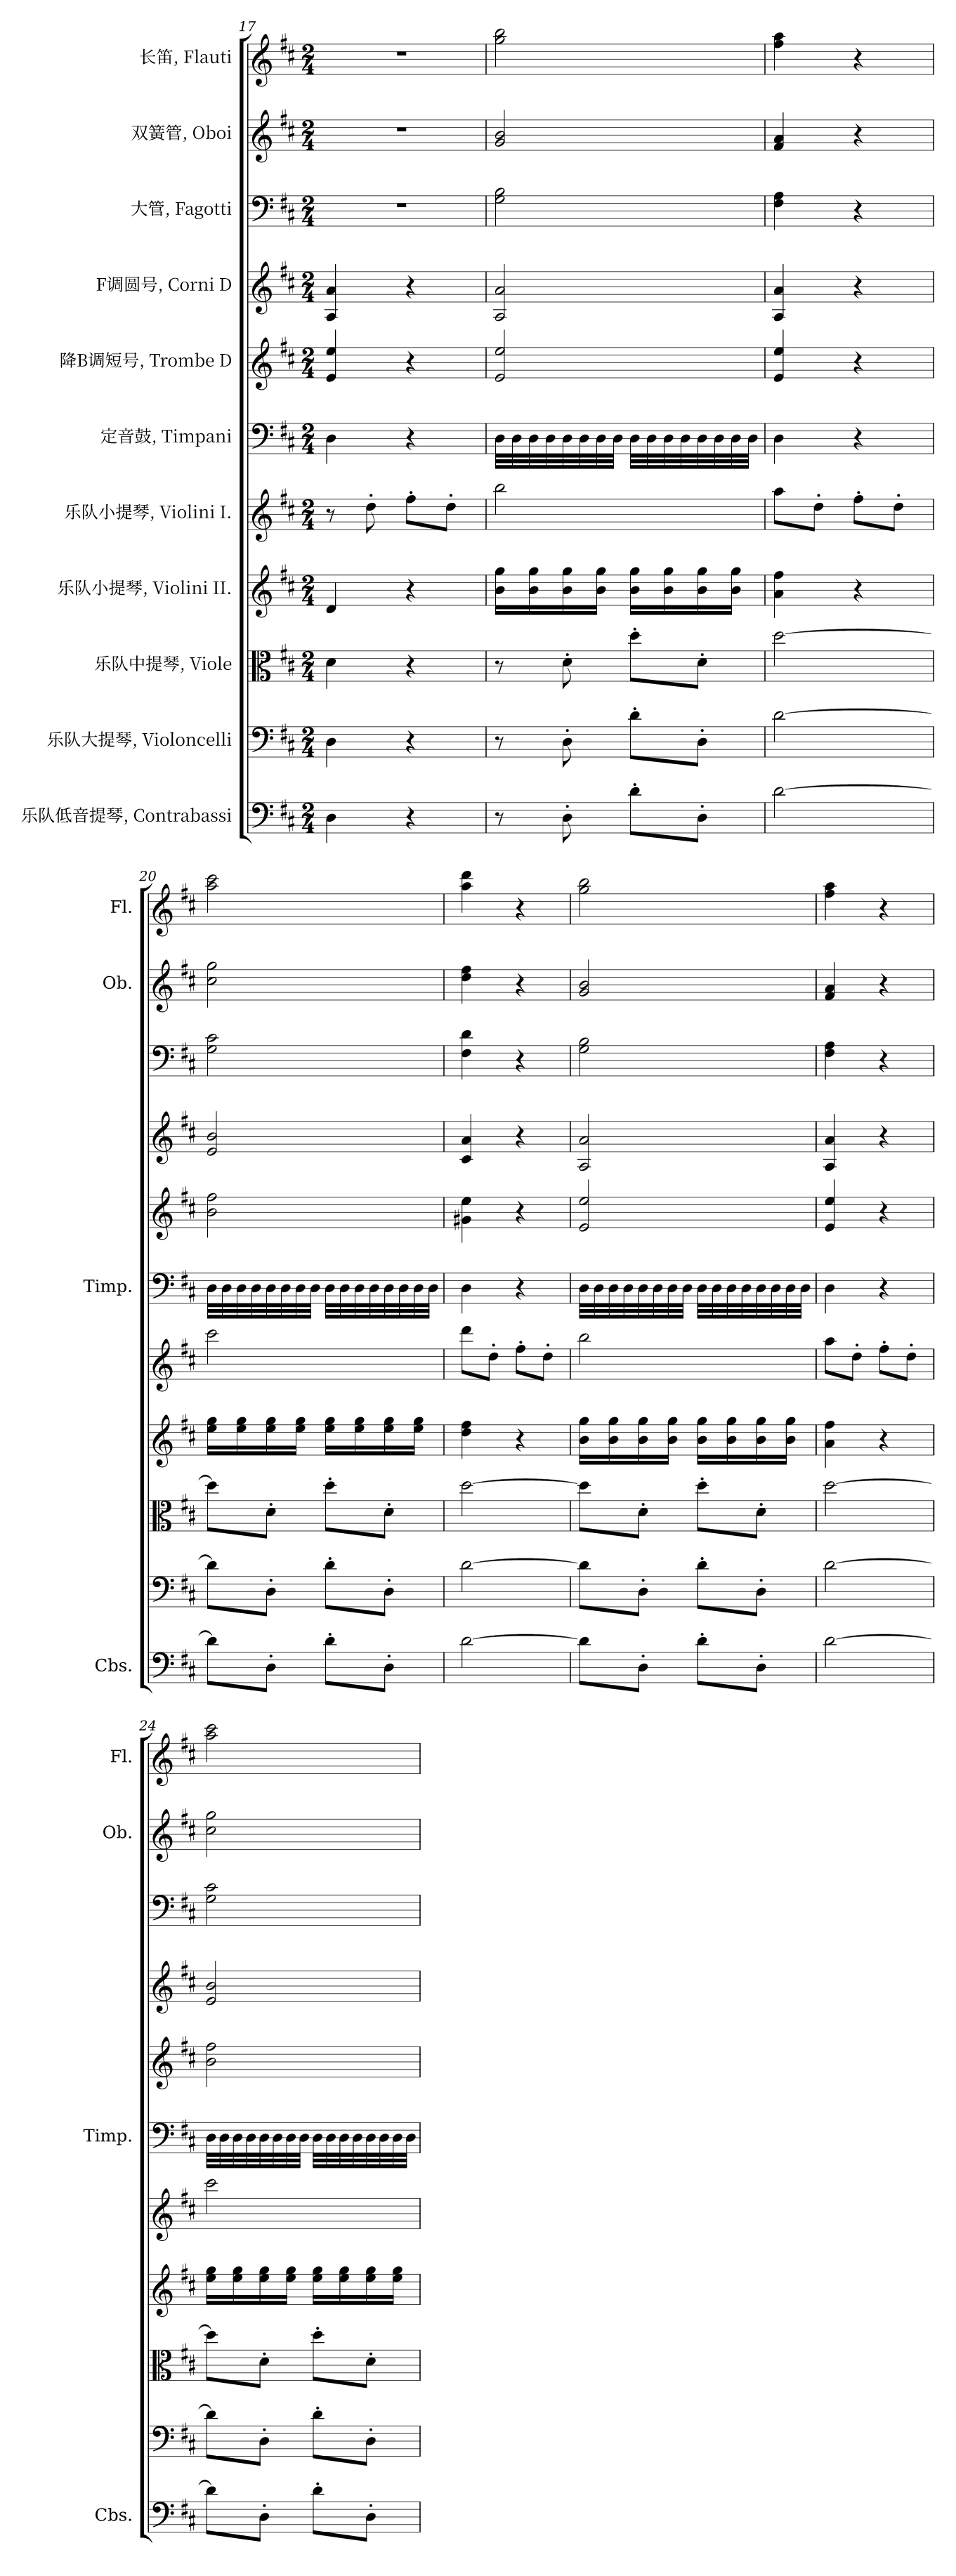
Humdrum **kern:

**kern	**kern	**kern	**kern	**kern	**kern	**kern	**kern	**kern	**kern	**kern
*part11	*part10	*part9	*part8	*part7	*part6	*part5	*part4	*part3	*part2	*part1
*staff11	*staff10	*staff9	*staff8	*staff7	*staff6	*staff5	*staff4	*staff3	*staff2	*staff1
*I"乐队低音提琴, Contrabassi	*I"乐队大提琴, Violoncelli	*I"乐队中提琴, Viole	*I"乐队小提琴, Violini II.	*I"乐队小提琴, Violini I.	*I"定音鼓, Timpani	*I"降B调短号, Trombe D	*I"F调圆号, Corni D	*I"大管, Fagotti	*I"双簧管, Oboi	*I"长笛, Flauti
*I'Cbs.	*	*	*	*	*I'Timp.	*	*	*	*I'Ob.	*I'Fl.
*clefF4	*clefF4	*clefC3	*clefG2	*clefG2	*clefF4	*clefG2	*clefG2	*clefF4	*clefG2	*clefG2
*ITrd7c12	*	*	*	*	*	*ITrd1c2	*ITrd4c7	*	*	*
*k[f#c#]	*k[f#c#]	*k[f#c#]	*k[f#c#]	*k[f#c#]	*k[f#c#]	*k[]	*k[f#]	*k[f#c#]	*k[f#c#]	*k[f#c#]
*M2/4	*M2/4	*M2/4	*M2/4	*M2/4	*M2/4	*M2/4	*M2/4	*M2/4	*M2/4	*M2/4
=17	=17	=17	=17	=17	=17	=17	=17	=17	=17	=17
4DD\	4D\	4d\	4d/	8r	4D\	4d/ 4dd/	4D/ 4d/	2r	2r	2r
.	.	.	.	8dd'\	.	.	.	.	.	.
4r	4r	4r	4r	8ff#'\L	4r	4r	4r	.	.	.
.	.	.	.	8dd'\J	.	.	.	.	.	.
=18	=18	=18	=18	=18	=18	=18	=18	=18	=18	=18
8r	8r	8r	16b\ 16gg\LL	2bb\	32D\LLL	2d/ 2dd/	2D/ 2d/	2G\ 2B\	2g/ 2b/	2gg\ 2bb\
.	.	.	.	.	32D\	.	.	.	.	.
.	.	.	16b\ 16gg\	.	32D\	.	.	.	.	.
.	.	.	.	.	32D\	.	.	.	.	.
8DD'\	8D'\	8d'\	16b\ 16gg\	.	32D\	.	.	.	.	.
.	.	.	.	.	32D\	.	.	.	.	.
.	.	.	16b\ 16gg\JJ	.	32D\	.	.	.	.	.
.	.	.	.	.	32D\JJJ	.	.	.	.	.
8D'\L	8d'\L	8dd'\L	16b\ 16gg\LL	.	32D\LLL	.	.	.	.	.
.	.	.	.	.	32D\	.	.	.	.	.
.	.	.	16b\ 16gg\	.	32D\	.	.	.	.	.
.	.	.	.	.	32D\	.	.	.	.	.
8DD'\J	8D'\J	8d'\J	16b\ 16gg\	.	32D\	.	.	.	.	.
.	.	.	.	.	32D\	.	.	.	.	.
.	.	.	16b\ 16gg\JJ	.	32D\	.	.	.	.	.
.	.	.	.	.	32D\JJJ	.	.	.	.	.
=19	=19	=19	=19	=19	=19	=19	=19	=19	=19	=19
[2D\	[2d\	[2dd\	4a\ 4ff#\	8aa\L	4D\	4d/ 4dd/	4D/ 4d/	4F#\ 4A\	4f#/ 4a/	4ff#\ 4aa\
.	.	.	.	8dd'\J	.	.	.	.	.	.
.	.	.	4r	8ff#'\L	4r	4r	4r	4r	4r	4r
.	.	.	.	8dd'\J	.	.	.	.	.	.
!!LO:PB:g=z
=20	=20	=20	=20	=20	=20	=20	=20	=20	=20	=20
8D\L]	8d\L]	8dd\L]	16ee\ 16gg\LL	2ccc#\	32D\LLL	2a\ 2ee\	2A/ 2e/	2G\ 2c#\	2cc#\ 2gg\	2aa\ 2ccc#\
.	.	.	.	.	32D\	.	.	.	.	.
.	.	.	16ee\ 16gg\	.	32D\	.	.	.	.	.
.	.	.	.	.	32D\	.	.	.	.	.
8DD'\J	8D'\J	8d'\J	16ee\ 16gg\	.	32D\	.	.	.	.	.
.	.	.	.	.	32D\	.	.	.	.	.
.	.	.	16ee\ 16gg\JJ	.	32D\	.	.	.	.	.
.	.	.	.	.	32D\JJJ	.	.	.	.	.
8D'\L	8d'\L	8dd'\L	16ee\ 16gg\LL	.	32D\LLL	.	.	.	.	.
.	.	.	.	.	32D\	.	.	.	.	.
.	.	.	16ee\ 16gg\	.	32D\	.	.	.	.	.
.	.	.	.	.	32D\	.	.	.	.	.
8DD'\J	8D'\J	8d'\J	16ee\ 16gg\	.	32D\	.	.	.	.	.
.	.	.	.	.	32D\	.	.	.	.	.
.	.	.	16ee\ 16gg\JJ	.	32D\	.	.	.	.	.
.	.	.	.	.	32D\JJJ	.	.	.	.	.
=21	=21	=21	=21	=21	=21	=21	=21	=21	=21	=21
[2D\	[2d\	[2dd\	4dd\ 4ff#\	8ddd\L	4D\	4f#X\ 4dd\	4F#/ 4d/	4F#\ 4d\	4dd\ 4ff#\	4aa\ 4ddd\
.	.	.	.	8dd'\J	.	.	.	.	.	.
.	.	.	4r	8ff#'\L	4r	4r	4r	4r	4r	4r
.	.	.	.	8dd'\J	.	.	.	.	.	.
=22	=22	=22	=22	=22	=22	=22	=22	=22	=22	=22
8D\L]	8d\L]	8dd\L]	16b\ 16gg\LL	2bb\	32D\LLL	2d/ 2dd/	2D/ 2d/	2G\ 2B\	2g/ 2b/	2gg\ 2bb\
.	.	.	.	.	32D\	.	.	.	.	.
.	.	.	16b\ 16gg\	.	32D\	.	.	.	.	.
.	.	.	.	.	32D\	.	.	.	.	.
8DD'\J	8D'\J	8d'\J	16b\ 16gg\	.	32D\	.	.	.	.	.
.	.	.	.	.	32D\	.	.	.	.	.
.	.	.	16b\ 16gg\JJ	.	32D\	.	.	.	.	.
.	.	.	.	.	32D\JJJ	.	.	.	.	.
8D'\L	8d'\L	8dd'\L	16b\ 16gg\LL	.	32D\LLL	.	.	.	.	.
.	.	.	.	.	32D\	.	.	.	.	.
.	.	.	16b\ 16gg\	.	32D\	.	.	.	.	.
.	.	.	.	.	32D\	.	.	.	.	.
8DD'\J	8D'\J	8d'\J	16b\ 16gg\	.	32D\	.	.	.	.	.
.	.	.	.	.	32D\	.	.	.	.	.
.	.	.	16b\ 16gg\JJ	.	32D\	.	.	.	.	.
.	.	.	.	.	32D\JJJ	.	.	.	.	.
=23	=23	=23	=23	=23	=23	=23	=23	=23	=23	=23
[2D\	[2d\	[2dd\	4a\ 4ff#\	8aa\L	4D\	4d/ 4dd/	4D/ 4d/	4F#\ 4A\	4f#/ 4a/	4ff#\ 4aa\
.	.	.	.	8dd'\J	.	.	.	.	.	.
.	.	.	4r	8ff#'\L	4r	4r	4r	4r	4r	4r
.	.	.	.	8dd'\J	.	.	.	.	.	.
!!LO:PB:g=z
=24	=24	=24	=24	=24	=24	=24	=24	=24	=24	=24
8D\L]	8d\L]	8dd\L]	16ee\ 16gg\LL	2ccc#\	32D\LLL	2a\ 2ee\	2A/ 2e/	2G\ 2c#\	2cc#\ 2gg\	2aa\ 2ccc#\
.	.	.	.	.	32D\	.	.	.	.	.
.	.	.	16ee\ 16gg\	.	32D\	.	.	.	.	.
.	.	.	.	.	32D\	.	.	.	.	.
8DD'\J	8D'\J	8d'\J	16ee\ 16gg\	.	32D\	.	.	.	.	.
.	.	.	.	.	32D\	.	.	.	.	.
.	.	.	16ee\ 16gg\JJ	.	32D\	.	.	.	.	.
.	.	.	.	.	32D\JJJ	.	.	.	.	.
8D'\L	8d'\L	8dd'\L	16ee\ 16gg\LL	.	32D\LLL	.	.	.	.	.
.	.	.	.	.	32D\	.	.	.	.	.
.	.	.	16ee\ 16gg\	.	32D\	.	.	.	.	.
.	.	.	.	.	32D\	.	.	.	.	.
8DD'\J	8D'\J	8d'\J	16ee\ 16gg\	.	32D\	.	.	.	.	.
.	.	.	.	.	32D\	.	.	.	.	.
.	.	.	16ee\ 16gg\JJ	.	32D\	.	.	.	.	.
.	.	.	.	.	32D\JJJ	.	.	.	.	.
=	=	=	=	=	=	=	=	=	=	=
*-	*-	*-	*-	*-	*-	*-	*-	*-	*-	*-
